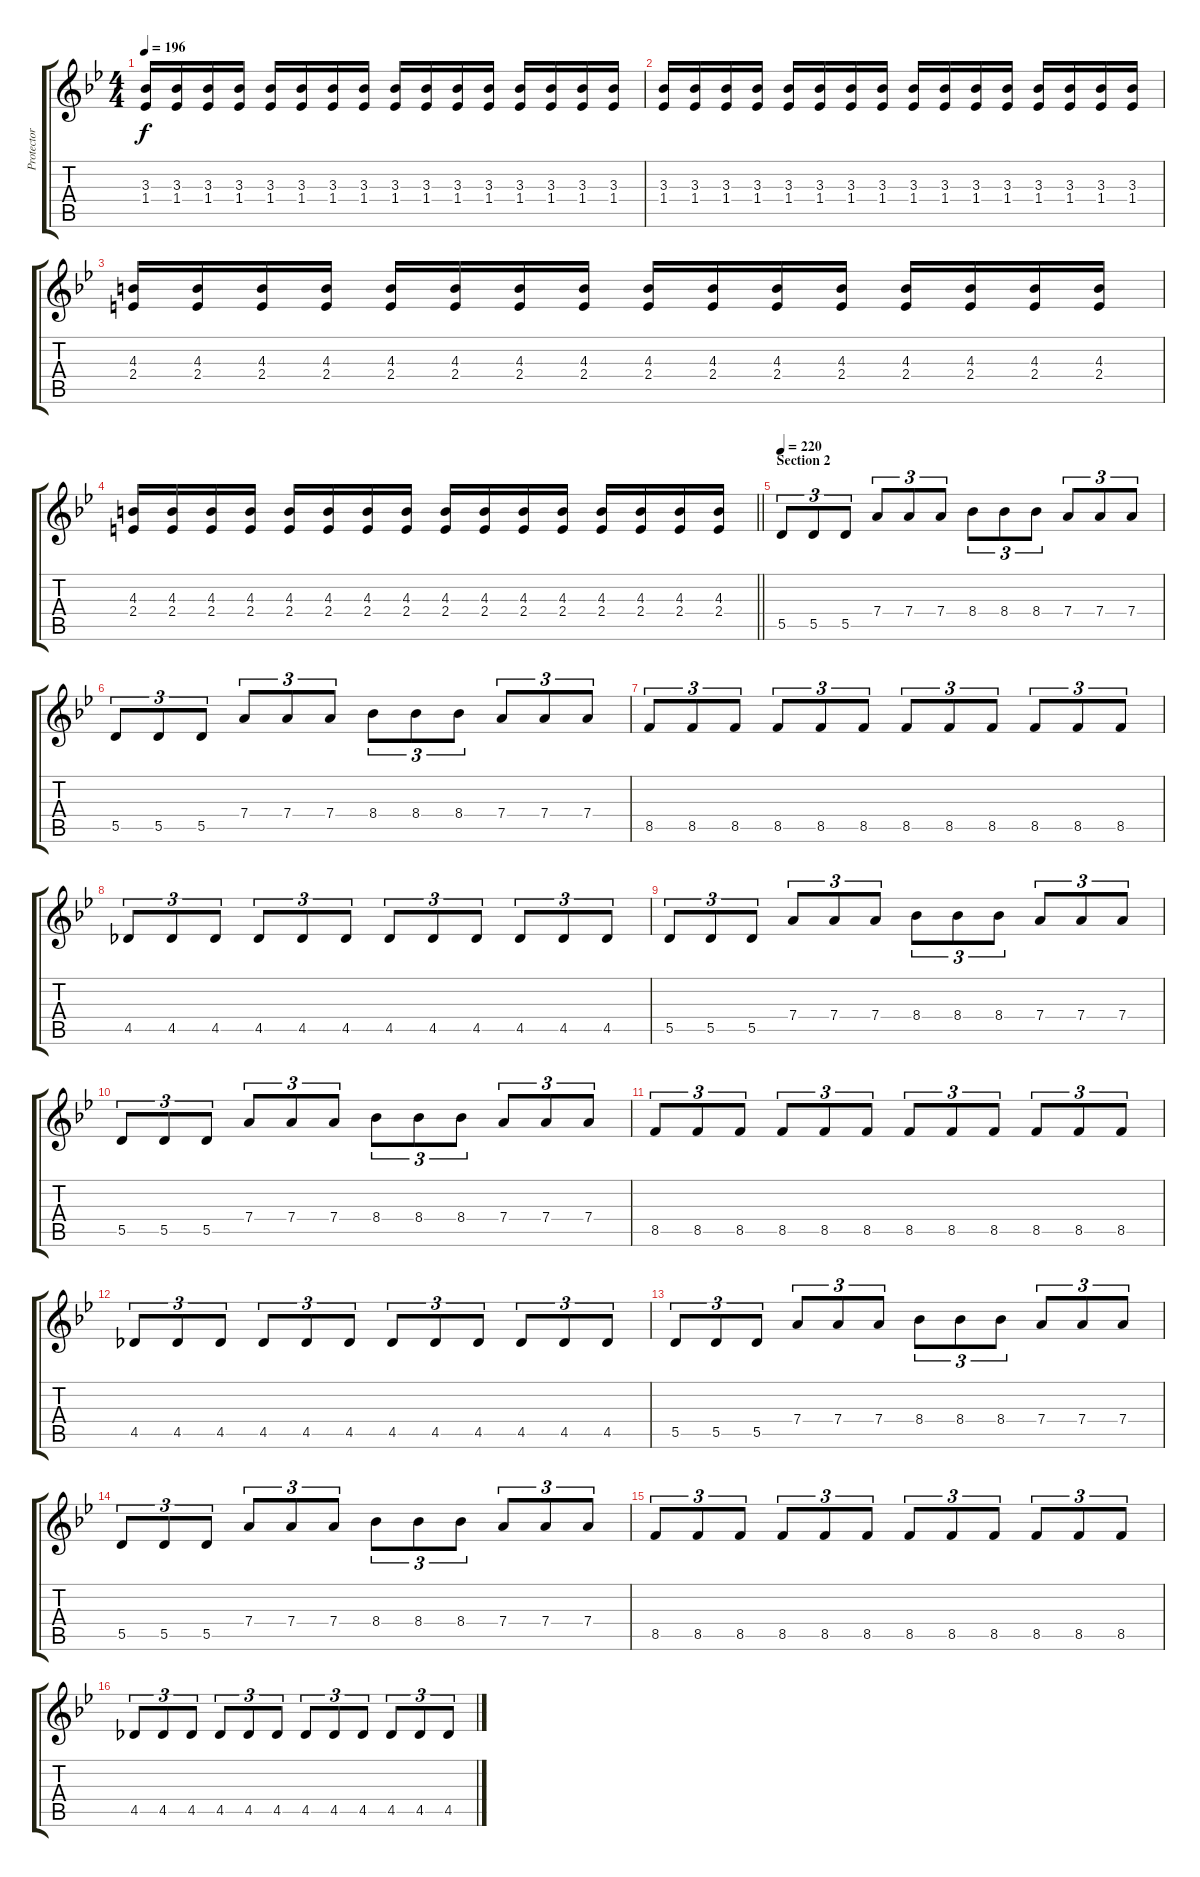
\track ("Protector (2)" "Protector ") {instrument distortionguitar}
\staff {score tabs}
\tuning (E4 B3 G3 D3 A2 E2) {hide}
\ts (4 4)
\tempo 196
\clef g2
\ks gminor
(3.3 1.4).16{dy f} (3.3 1.4).16 (3.3 1.4).16 (3.3 1.4).16 (3.3 1.4).16 (3.3 1.4).16 (3.3 1.4).16 (3.3 1.4).16 (3.3 1.4).16 (3.3 1.4).16 (3.3 1.4).16 (3.3 1.4).16 (3.3 1.4).16 (3.3 1.4).16 (3.3 1.4).16 (3.3 1.4).16 |
(3.3 1.4).16 (3.3 1.4).16 (3.3 1.4).16 (3.3 1.4).16 (3.3 1.4).16 (3.3 1.4).16 (3.3 1.4).16 (3.3 1.4).16 (3.3 1.4).16 (3.3 1.4).16 (3.3 1.4).16 (3.3 1.4).16 (3.3 1.4).16 (3.3 1.4).16 (3.3 1.4).16 (3.3 1.4).16 |
(4.3 2.4).16 (4.3 2.4).16 (4.3 2.4).16 (4.3 2.4).16 (4.3 2.4).16 (4.3 2.4).16 (4.3 2.4).16 (4.3 2.4).16 (4.3 2.4).16 (4.3 2.4).16 (4.3 2.4).16 (4.3 2.4).16 (4.3 2.4).16 (4.3 2.4).16 (4.3 2.4).16 (4.3 2.4).16 |
\barLineRight lightlight
(4.3 2.4).16 (4.3 2.4).16 (4.3 2.4).16 (4.3 2.4).16 (4.3 2.4).16 (4.3 2.4).16 (4.3 2.4).16 (4.3 2.4).16 (4.3 2.4).16 (4.3 2.4).16 (4.3 2.4).16 (4.3 2.4).16 (4.3 2.4).16 (4.3 2.4).16 (4.3 2.4).16 (4.3 2.4).16 |
\section ("" "Section 2")
\tempo 220
5.5.8{tu (3 2)} 5.5.8{tu (3 2)} 5.5.8{tu (3 2)} 7.4.8{tu (3 2)} 7.4.8{tu (3 2)} 7.4.8{tu (3 2)} 8.4.8{tu (3 2)} 8.4.8{tu (3 2)} 8.4.8{tu (3 2)} 7.4.8{tu (3 2)} 7.4.8{tu (3 2)} 7.4.8{tu (3 2)} |
5.5.8{tu (3 2)} 5.5.8{tu (3 2)} 5.5.8{tu (3 2)} 7.4.8{tu (3 2)} 7.4.8{tu (3 2)} 7.4.8{tu (3 2)} 8.4.8{tu (3 2)} 8.4.8{tu (3 2)} 8.4.8{tu (3 2)} 7.4.8{tu (3 2)} 7.4.8{tu (3 2)} 7.4.8{tu (3 2)} |
8.5.8{tu (3 2)} 8.5.8{tu (3 2)} 8.5.8{tu (3 2)} 8.5.8{tu (3 2)} 8.5.8{tu (3 2)} 8.5.8{tu (3 2)} 8.5.8{tu (3 2)} 8.5.8{tu (3 2)} 8.5.8{tu (3 2)} 8.5.8{tu (3 2)} 8.5.8{tu (3 2)} 8.5.8{tu (3 2)} |
4.5.8{tu (3 2)} 4.5.8{tu (3 2)} 4.5.8{tu (3 2)} 4.5.8{tu (3 2)} 4.5.8{tu (3 2)} 4.5.8{tu (3 2)} 4.5.8{tu (3 2)} 4.5.8{tu (3 2)} 4.5.8{tu (3 2)} 4.5.8{tu (3 2)} 4.5.8{tu (3 2)} 4.5.8{tu (3 2)} |
5.5.8{tu (3 2)} 5.5.8{tu (3 2)} 5.5.8{tu (3 2)} 7.4.8{tu (3 2)} 7.4.8{tu (3 2)} 7.4.8{tu (3 2)} 8.4.8{tu (3 2)} 8.4.8{tu (3 2)} 8.4.8{tu (3 2)} 7.4.8{tu (3 2)} 7.4.8{tu (3 2)} 7.4.8{tu (3 2)} |
5.5.8{tu (3 2)} 5.5.8{tu (3 2)} 5.5.8{tu (3 2)} 7.4.8{tu (3 2)} 7.4.8{tu (3 2)} 7.4.8{tu (3 2)} 8.4.8{tu (3 2)} 8.4.8{tu (3 2)} 8.4.8{tu (3 2)} 7.4.8{tu (3 2)} 7.4.8{tu (3 2)} 7.4.8{tu (3 2)} |
8.5.8{tu (3 2)} 8.5.8{tu (3 2)} 8.5.8{tu (3 2)} 8.5.8{tu (3 2)} 8.5.8{tu (3 2)} 8.5.8{tu (3 2)} 8.5.8{tu (3 2)} 8.5.8{tu (3 2)} 8.5.8{tu (3 2)} 8.5.8{tu (3 2)} 8.5.8{tu (3 2)} 8.5.8{tu (3 2)} |
4.5.8{tu (3 2)} 4.5.8{tu (3 2)} 4.5.8{tu (3 2)} 4.5.8{tu (3 2)} 4.5.8{tu (3 2)} 4.5.8{tu (3 2)} 4.5.8{tu (3 2)} 4.5.8{tu (3 2)} 4.5.8{tu (3 2)} 4.5.8{tu (3 2)} 4.5.8{tu (3 2)} 4.5.8{tu (3 2)} |
5.5.8{tu (3 2)} 5.5.8{tu (3 2)} 5.5.8{tu (3 2)} 7.4.8{tu (3 2)} 7.4.8{tu (3 2)} 7.4.8{tu (3 2)} 8.4.8{tu (3 2)} 8.4.8{tu (3 2)} 8.4.8{tu (3 2)} 7.4.8{tu (3 2)} 7.4.8{tu (3 2)} 7.4.8{tu (3 2)} |
5.5.8{tu (3 2)} 5.5.8{tu (3 2)} 5.5.8{tu (3 2)} 7.4.8{tu (3 2)} 7.4.8{tu (3 2)} 7.4.8{tu (3 2)} 8.4.8{tu (3 2)} 8.4.8{tu (3 2)} 8.4.8{tu (3 2)} 7.4.8{tu (3 2)} 7.4.8{tu (3 2)} 7.4.8{tu (3 2)} |
8.5.8{tu (3 2)} 8.5.8{tu (3 2)} 8.5.8{tu (3 2)} 8.5.8{tu (3 2)} 8.5.8{tu (3 2)} 8.5.8{tu (3 2)} 8.5.8{tu (3 2)} 8.5.8{tu (3 2)} 8.5.8{tu (3 2)} 8.5.8{tu (3 2)} 8.5.8{tu (3 2)} 8.5.8{tu (3 2)} |
4.5.8{tu (3 2)} 4.5.8{tu (3 2)} 4.5.8{tu (3 2)} 4.5.8{tu (3 2)} 4.5.8{tu (3 2)} 4.5.8{tu (3 2)} 4.5.8{tu (3 2)} 4.5.8{tu (3 2)} 4.5.8{tu (3 2)} 4.5.8{tu (3 2)} 4.5.8{tu (3 2)} 4.5.8{tu (3 2)}
